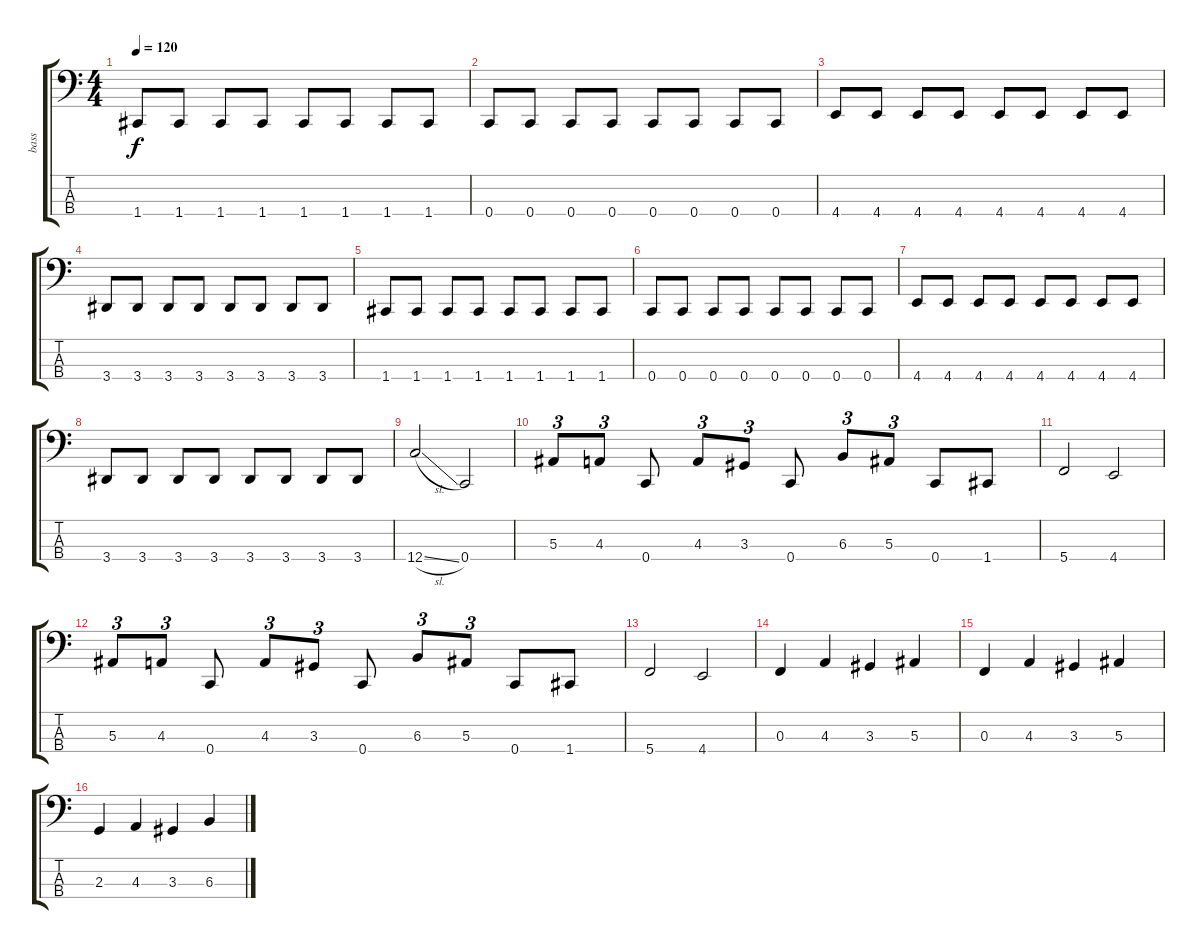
\track ("bass" "bass") {instrument electricbassfinger}
\staff {score tabs}
\tuning (Eb2 Bb1 F1 C1) {hide}
\ts (4 4)
\tempo 120
\clef f4
\ks c
1.4.8{dy f} 1.4.8 1.4.8 1.4.8 1.4.8 1.4.8 1.4.8 1.4.8 |
0.4.8 0.4.8 0.4.8 0.4.8 0.4.8 0.4.8 0.4.8 0.4.8 |
4.4.8 4.4.8 4.4.8 4.4.8 4.4.8 4.4.8 4.4.8 4.4.8 |
3.4.8 3.4.8 3.4.8 3.4.8 3.4.8 3.4.8 3.4.8 3.4.8 |
1.4.8 1.4.8 1.4.8 1.4.8 1.4.8 1.4.8 1.4.8 1.4.8 |
0.4.8 0.4.8 0.4.8 0.4.8 0.4.8 0.4.8 0.4.8 0.4.8 |
4.4.8 4.4.8 4.4.8 4.4.8 4.4.8 4.4.8 4.4.8 4.4.8 |
3.4.8 3.4.8 3.4.8 3.4.8 3.4.8 3.4.8 3.4.8 3.4.8 |
12.4{sl}.2 0.4.2 |
5.3.8{tu (3 2)} 4.3.8{tu (3 2)} 0.4.8 4.3.8{tu (3 2)} 3.3.8{tu (3 2)} 0.4.8 6.3.8{tu (3 2)} 5.3.8{tu (3 2)} 0.4.8 1.4.8 |
5.4.2 4.4.2 |
5.3.8{tu (3 2)} 4.3.8{tu (3 2)} 0.4.8 4.3.8{tu (3 2)} 3.3.8{tu (3 2)} 0.4.8 6.3.8{tu (3 2)} 5.3.8{tu (3 2)} 0.4.8 1.4.8 |
5.4.2 4.4.2 |
0.3.4 4.3.4 3.3.4 5.3.4 |
0.3.4 4.3.4 3.3.4 5.3.4 |
2.3.4 4.3.4 3.3.4 6.3.4
